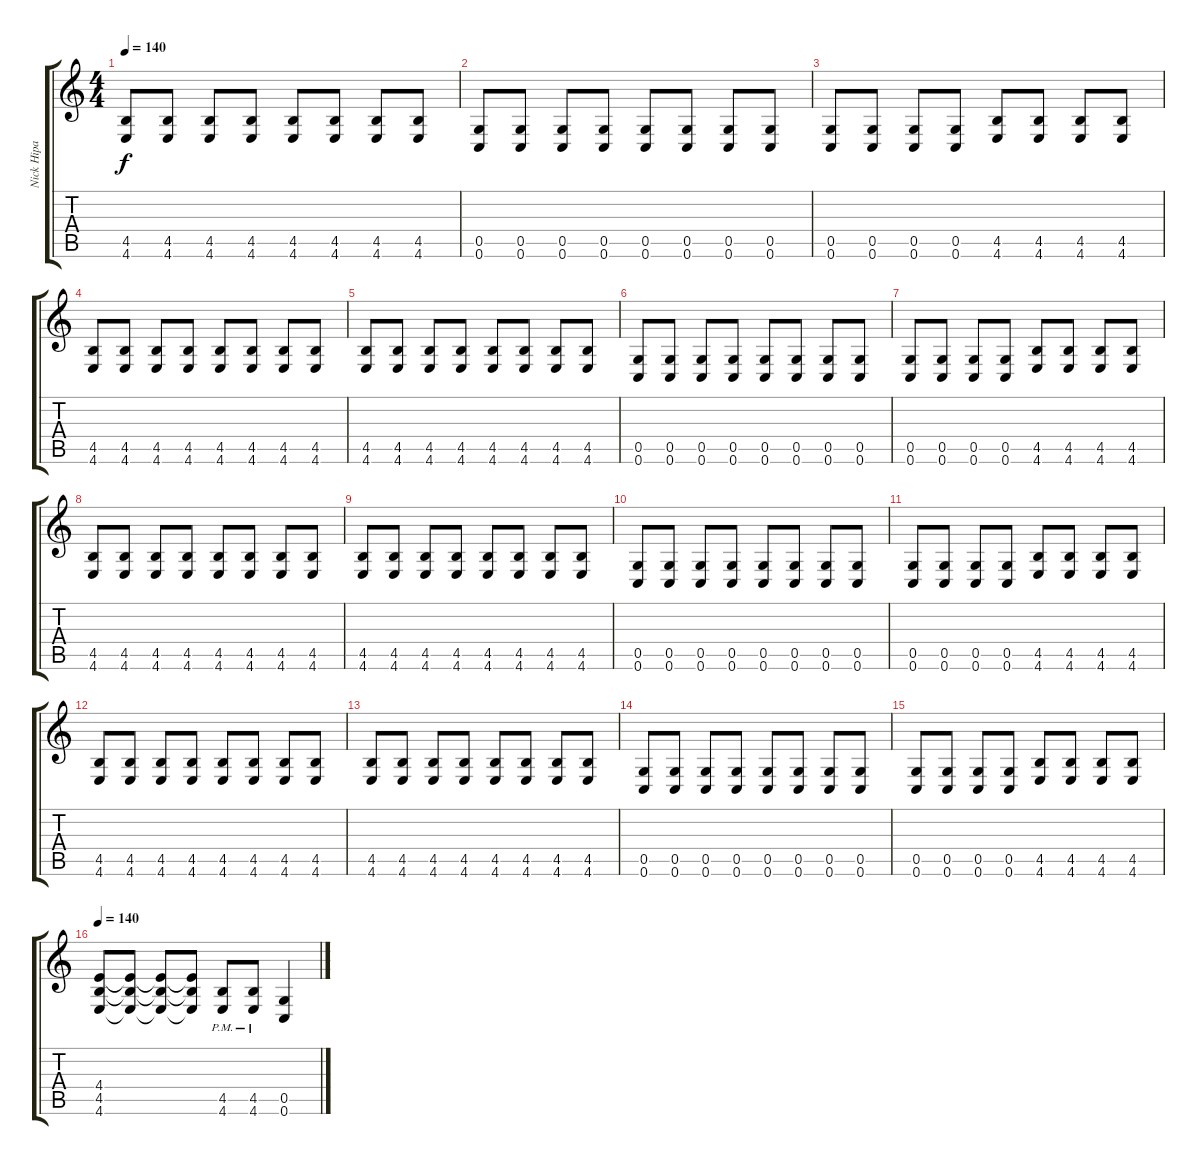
\track ("Nick Hipa - Guitar" "Nick Hipa ") {instrument distortionguitar}
\staff {score tabs}
\tuning (D4 A3 F3 C3 G2 C2) {hide}
\ts (4 4)
\tempo 140
\clef g2
\ks c
(4.5 4.6).8{dy f} (4.5 4.6).8 (4.5 4.6).8 (4.5 4.6).8 (4.5 4.6).8 (4.5 4.6).8 (4.5 4.6).8 (4.5 4.6).8 |
(0.5 0.6).8 (0.5 0.6).8 (0.5 0.6).8 (0.5 0.6).8 (0.5 0.6).8 (0.5 0.6).8 (0.5 0.6).8 (0.5 0.6).8 |
(0.5 0.6).8 (0.5 0.6).8 (0.5 0.6).8 (0.5 0.6).8 (4.5 4.6).8 (4.5 4.6).8 (4.5 4.6).8 (4.5 4.6).8 |
(4.5 4.6).8 (4.5 4.6).8 (4.5 4.6).8 (4.5 4.6).8 (4.5 4.6).8 (4.5 4.6).8 (4.5 4.6).8 (4.5 4.6).8 |
(4.5 4.6).8 (4.5 4.6).8 (4.5 4.6).8 (4.5 4.6).8 (4.5 4.6).8 (4.5 4.6).8 (4.5 4.6).8 (4.5 4.6).8 |
(0.5 0.6).8 (0.5 0.6).8 (0.5 0.6).8 (0.5 0.6).8 (0.5 0.6).8 (0.5 0.6).8 (0.5 0.6).8 (0.5 0.6).8 |
(0.5 0.6).8 (0.5 0.6).8 (0.5 0.6).8 (0.5 0.6).8 (4.5 4.6).8 (4.5 4.6).8 (4.5 4.6).8 (4.5 4.6).8 |
(4.5 4.6).8 (4.5 4.6).8 (4.5 4.6).8 (4.5 4.6).8 (4.5 4.6).8 (4.5 4.6).8 (4.5 4.6).8 (4.5 4.6).8 |
(4.5 4.6).8 (4.5 4.6).8 (4.5 4.6).8 (4.5 4.6).8 (4.5 4.6).8 (4.5 4.6).8 (4.5 4.6).8 (4.5 4.6).8 |
(0.5 0.6).8 (0.5 0.6).8 (0.5 0.6).8 (0.5 0.6).8 (0.5 0.6).8 (0.5 0.6).8 (0.5 0.6).8 (0.5 0.6).8 |
(0.5 0.6).8 (0.5 0.6).8 (0.5 0.6).8 (0.5 0.6).8 (4.5 4.6).8 (4.5 4.6).8 (4.5 4.6).8 (4.5 4.6).8 |
(4.5 4.6).8 (4.5 4.6).8 (4.5 4.6).8 (4.5 4.6).8 (4.5 4.6).8 (4.5 4.6).8 (4.5 4.6).8 (4.5 4.6).8 |
(4.5 4.6).8 (4.5 4.6).8 (4.5 4.6).8 (4.5 4.6).8 (4.5 4.6).8 (4.5 4.6).8 (4.5 4.6).8 (4.5 4.6).8 |
(0.5 0.6).8 (0.5 0.6).8 (0.5 0.6).8 (0.5 0.6).8 (0.5 0.6).8 (0.5 0.6).8 (0.5 0.6).8 (0.5 0.6).8 |
(0.5 0.6).8 (0.5 0.6).8 (0.5 0.6).8 (0.5 0.6).8 (4.5 4.6).8 (4.5 4.6).8 (4.5 4.6).8 (4.5 4.6).8 |
\tempo 140
(4.4 4.5 4.6).8 (4.4{t} 4.5{t} 4.6{t}).8 (4.4{t} 4.5{t} 4.6{t}).8 (4.4{t} 4.5{t} 4.6{t}).8 (4.5{pm} 4.6{pm}).8 (4.5{pm} 4.6{pm}).8 (0.5 0.6).4
